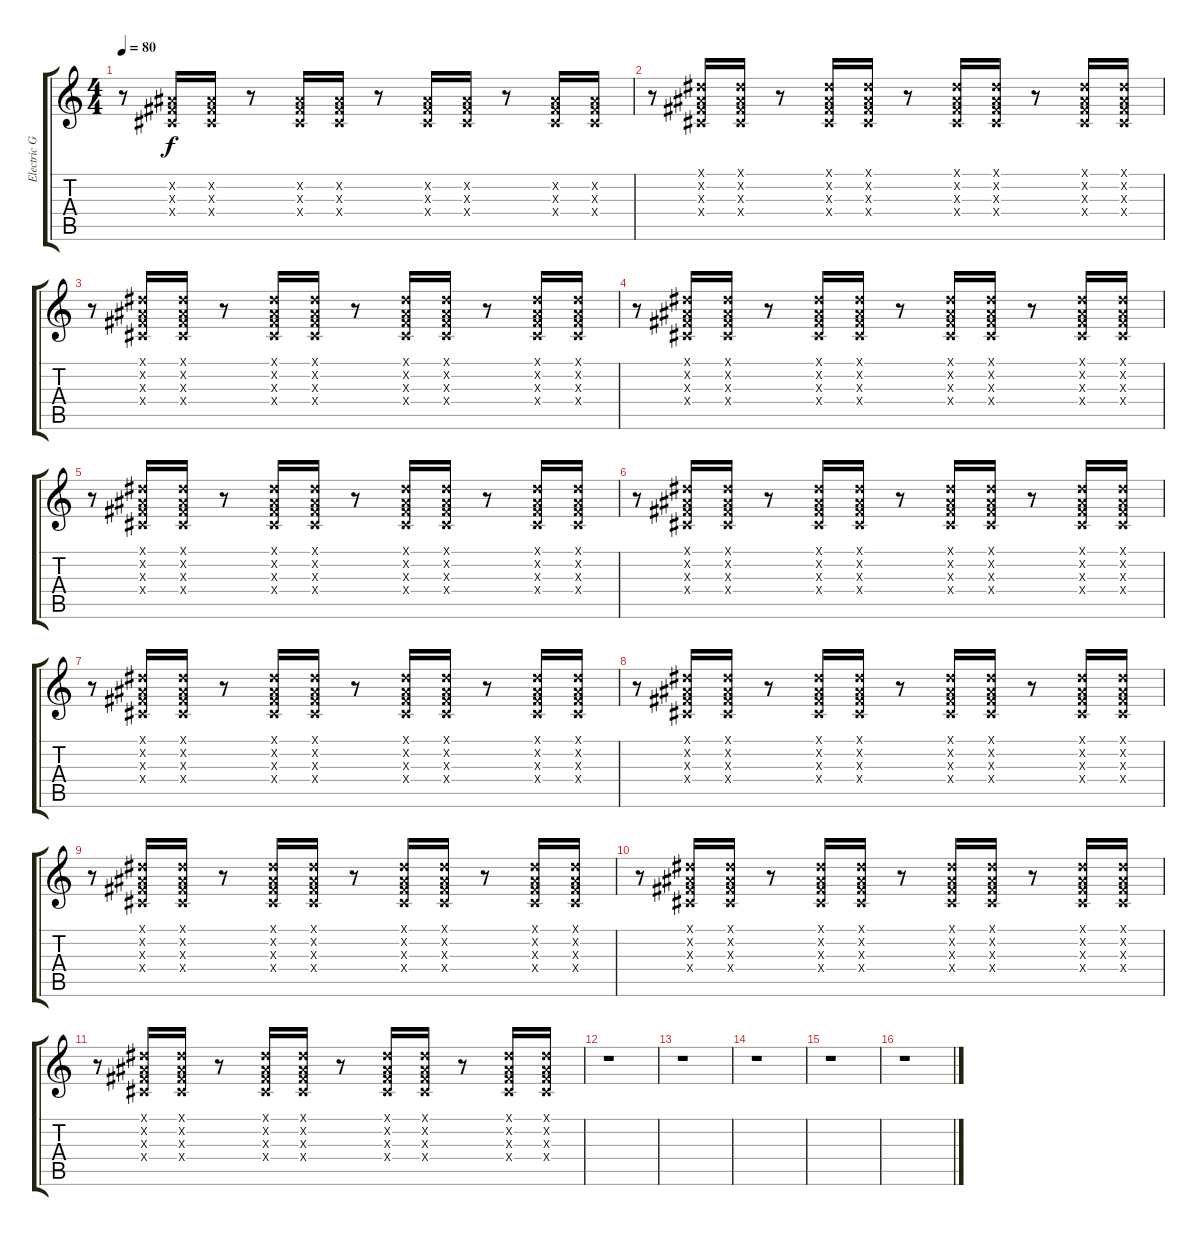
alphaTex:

\track ("Electric Guitar" "Electric G") {instrument electricguitarclean}
\staff {score tabs}
\tuning (E4 B3 G3 D3 A2 E2) {hide}
\ts (4 4)
\tempo 80
\clef g2
\ks c
r.8{dy f} (-1.2{x} -1.3{x} -1.4{x}).16 (-1.2{x} -1.3{x} -1.4{x}).16 r.8 (-1.2{x} -1.3{x} -1.4{x}).16 (-1.2{x} -1.3{x} -1.4{x}).16 r.8 (-1.2{x} -1.3{x} -1.4{x}).16 (-1.2{x} -1.3{x} -1.4{x}).16 r.8 (-1.2{x} -1.3{x} -1.4{x}).16 (-1.2{x} -1.3{x} -1.4{x}).16 |
r.8 (-1.1{x} -1.2{x} -1.3{x} -1.4{x}).16 (-1.1{x} -1.2{x} -1.3{x} -1.4{x}).16 r.8 (-1.1{x} -1.2{x} -1.3{x} -1.4{x}).16 (-1.1{x} -1.2{x} -1.3{x} -1.4{x}).16 r.8 (-1.1{x} -1.2{x} -1.3{x} -1.4{x}).16 (-1.1{x} -1.2{x} -1.3{x} -1.4{x}).16 r.8 (-1.1{x} -1.2{x} -1.3{x} -1.4{x}).16 (-1.1{x} -1.2{x} -1.3{x} -1.4{x}).16 |
r.8 (-1.1{x} -1.2{x} -1.3{x} -1.4{x}).16 (-1.1{x} -1.2{x} -1.3{x} -1.4{x}).16 r.8 (-1.1{x} -1.2{x} -1.3{x} -1.4{x}).16 (-1.1{x} -1.2{x} -1.3{x} -1.4{x}).16 r.8 (-1.1{x} -1.2{x} -1.3{x} -1.4{x}).16 (-1.1{x} -1.2{x} -1.3{x} -1.4{x}).16 r.8 (-1.1{x} -1.2{x} -1.3{x} -1.4{x}).16 (-1.1{x} -1.2{x} -1.3{x} -1.4{x}).16 |
r.8 (-1.1{x} -1.2{x} -1.3{x} -1.4{x}).16 (-1.1{x} -1.2{x} -1.3{x} -1.4{x}).16 r.8 (-1.1{x} -1.2{x} -1.3{x} -1.4{x}).16 (-1.1{x} -1.2{x} -1.3{x} -1.4{x}).16 r.8 (-1.1{x} -1.2{x} -1.3{x} -1.4{x}).16 (-1.1{x} -1.2{x} -1.3{x} -1.4{x}).16 r.8 (-1.1{x} -1.2{x} -1.3{x} -1.4{x}).16 (-1.1{x} -1.2{x} -1.3{x} -1.4{x}).16 |
r.8 (-1.1{x} -1.2{x} -1.3{x} -1.4{x}).16 (-1.1{x} -1.2{x} -1.3{x} -1.4{x}).16 r.8 (-1.1{x} -1.2{x} -1.3{x} -1.4{x}).16 (-1.1{x} -1.2{x} -1.3{x} -1.4{x}).16 r.8 (-1.1{x} -1.2{x} -1.3{x} -1.4{x}).16 (-1.1{x} -1.2{x} -1.3{x} -1.4{x}).16 r.8 (-1.1{x} -1.2{x} -1.3{x} -1.4{x}).16 (-1.1{x} -1.2{x} -1.3{x} -1.4{x}).16 |
r.8 (-1.1{x} -1.2{x} -1.3{x} -1.4{x}).16 (-1.1{x} -1.2{x} -1.3{x} -1.4{x}).16 r.8 (-1.1{x} -1.2{x} -1.3{x} -1.4{x}).16 (-1.1{x} -1.2{x} -1.3{x} -1.4{x}).16 r.8 (-1.1{x} -1.2{x} -1.3{x} -1.4{x}).16 (-1.1{x} -1.2{x} -1.3{x} -1.4{x}).16 r.8 (-1.1{x} -1.2{x} -1.3{x} -1.4{x}).16 (-1.1{x} -1.2{x} -1.3{x} -1.4{x}).16 |
r.8 (-1.1{x} -1.2{x} -1.3{x} -1.4{x}).16 (-1.1{x} -1.2{x} -1.3{x} -1.4{x}).16 r.8 (-1.1{x} -1.2{x} -1.3{x} -1.4{x}).16 (-1.1{x} -1.2{x} -1.3{x} -1.4{x}).16 r.8 (-1.1{x} -1.2{x} -1.3{x} -1.4{x}).16 (-1.1{x} -1.2{x} -1.3{x} -1.4{x}).16 r.8 (-1.1{x} -1.2{x} -1.3{x} -1.4{x}).16 (-1.1{x} -1.2{x} -1.3{x} -1.4{x}).16 |
r.8 (-1.1{x} -1.2{x} -1.3{x} -1.4{x}).16 (-1.1{x} -1.2{x} -1.3{x} -1.4{x}).16 r.8 (-1.1{x} -1.2{x} -1.3{x} -1.4{x}).16 (-1.1{x} -1.2{x} -1.3{x} -1.4{x}).16 r.8 (-1.1{x} -1.2{x} -1.3{x} -1.4{x}).16 (-1.1{x} -1.2{x} -1.3{x} -1.4{x}).16 r.8 (-1.1{x} -1.2{x} -1.3{x} -1.4{x}).16 (-1.1{x} -1.2{x} -1.3{x} -1.4{x}).16 |
r.8 (-1.1{x} -1.2{x} -1.3{x} -1.4{x}).16 (-1.1{x} -1.2{x} -1.3{x} -1.4{x}).16 r.8 (-1.1{x} -1.2{x} -1.3{x} -1.4{x}).16 (-1.1{x} -1.2{x} -1.3{x} -1.4{x}).16 r.8 (-1.1{x} -1.2{x} -1.3{x} -1.4{x}).16 (-1.1{x} -1.2{x} -1.3{x} -1.4{x}).16 r.8 (-1.1{x} -1.2{x} -1.3{x} -1.4{x}).16 (-1.1{x} -1.2{x} -1.3{x} -1.4{x}).16 |
r.8 (-1.1{x} -1.2{x} -1.3{x} -1.4{x}).16 (-1.1{x} -1.2{x} -1.3{x} -1.4{x}).16 r.8 (-1.1{x} -1.2{x} -1.3{x} -1.4{x}).16 (-1.1{x} -1.2{x} -1.3{x} -1.4{x}).16 r.8 (-1.1{x} -1.2{x} -1.3{x} -1.4{x}).16 (-1.1{x} -1.2{x} -1.3{x} -1.4{x}).16 r.8 (-1.1{x} -1.2{x} -1.3{x} -1.4{x}).16 (-1.1{x} -1.2{x} -1.3{x} -1.4{x}).16 |
r.8 (-1.1{x} -1.2{x} -1.3{x} -1.4{x}).16 (-1.1{x} -1.2{x} -1.3{x} -1.4{x}).16 r.8 (-1.1{x} -1.2{x} -1.3{x} -1.4{x}).16 (-1.1{x} -1.2{x} -1.3{x} -1.4{x}).16 r.8 (-1.1{x} -1.2{x} -1.3{x} -1.4{x}).16 (-1.1{x} -1.2{x} -1.3{x} -1.4{x}).16 r.8 (-1.1{x} -1.2{x} -1.3{x} -1.4{x}).16 (-1.1{x} -1.2{x} -1.3{x} -1.4{x}).16 |
r.1 |
r.1 |
r.1 |
r.1 |
r.1
